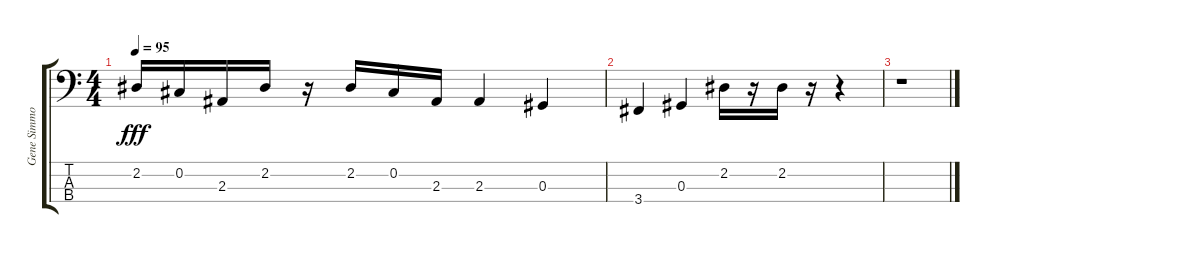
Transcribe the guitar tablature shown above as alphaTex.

\track ("Gene Simmons" "Gene Simmo") {instrument electricbasspick}
\staff {score tabs}
\tuning (Gb2 Db2 Ab1 Eb1) {hide}
\ts (4 4)
\tempo 95
\clef f4
\ks c
2.2.16{dy fff} 0.2.16 2.3.16 2.2.16 r.16 2.2.16 0.2.16 2.3.16 2.3.4 0.3.4 |
3.4.4 0.3.4 2.2.16 r.16 2.2.16 r.16 r.4 |
r.1
